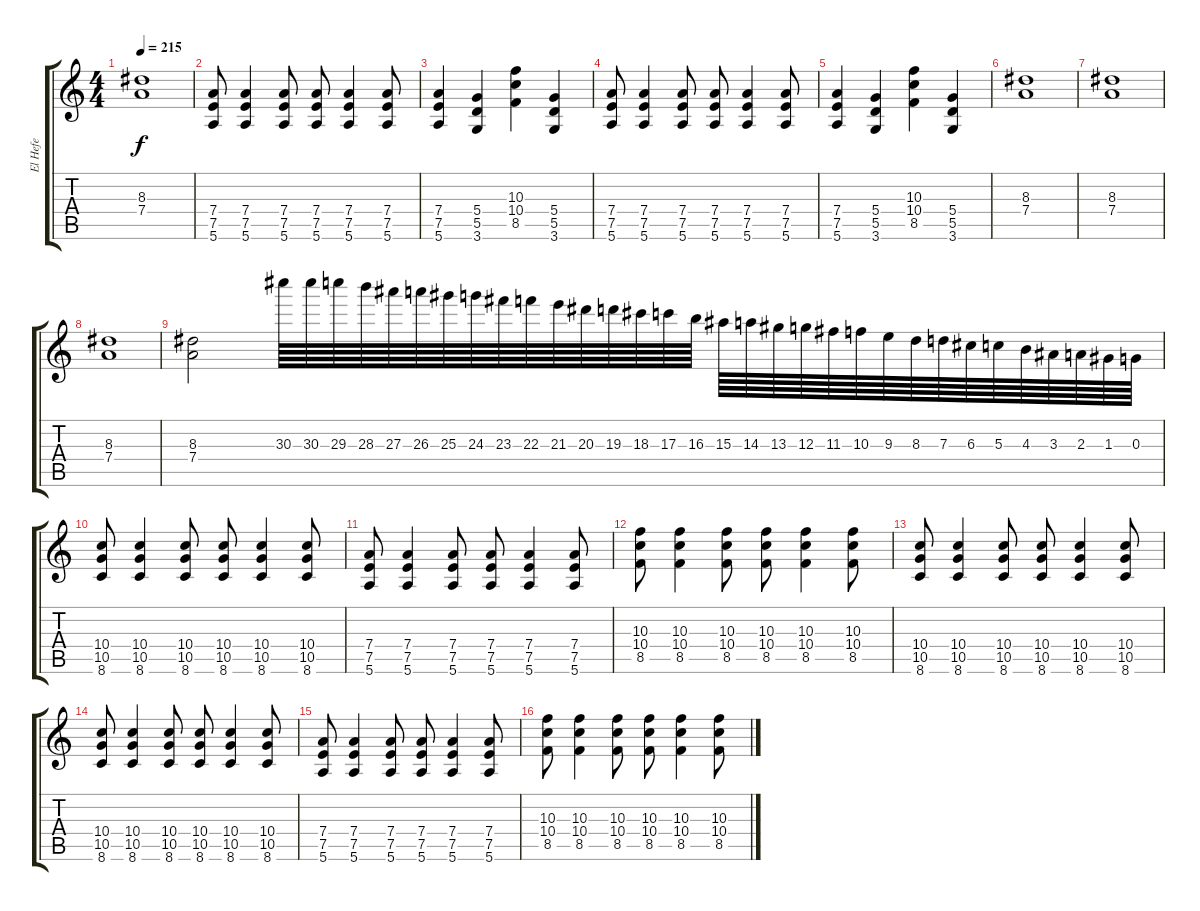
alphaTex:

\track ("El Hefe" "El Hefe") {instrument overdrivenguitar}
\staff {score tabs}
\tuning (E4 B3 G3 D3 A2 E2) {hide}
\ts (4 4)
\tempo 215
\clef g2
\ks c
(8.3 7.4).1{dy f} |
(7.4 7.5 5.6).8 (7.4 7.5 5.6).4 (7.4 7.5 5.6).8 (7.4 7.5 5.6).8 (7.4 7.5 5.6).4 (7.4 7.5 5.6).8 |
(7.4 7.5 5.6).4 (5.4 5.5 3.6).4 (10.3 10.4 8.5).4 (5.4 5.5 3.6).4 |
(7.4 7.5 5.6).8 (7.4 7.5 5.6).4 (7.4 7.5 5.6).8 (7.4 7.5 5.6).8 (7.4 7.5 5.6).4 (7.4 7.5 5.6).8 |
(7.4 7.5 5.6).4 (5.4 5.5 3.6).4 (10.3 10.4 8.5).4 (5.4 5.5 3.6).4 |
(8.3 7.4).1 |
(8.3 7.4).1 |
(8.3 7.4).1 |
(8.3 7.4).2 30.3.64 30.3.64 29.3.64 28.3.64 27.3.64 26.3.64 25.3.64 24.3.64 23.3.64 22.3.64 21.3.64 20.3.64 19.3.64 18.3.64 17.3.64 16.3.64 15.3.64 14.3.64 13.3.64 12.3.64 11.3.64 10.3.64 9.3.64 8.3.64 7.3.64 6.3.64 5.3.64 4.3.64 3.3.64 2.3.64 1.3.64 0.3.64 |
(10.4 10.5 8.6).8 (10.4 10.5 8.6).4 (10.4 10.5 8.6).8 (10.4 10.5 8.6).8 (10.4 10.5 8.6).4 (10.4 10.5 8.6).8 |
(7.4 7.5 5.6).8 (7.4 7.5 5.6).4 (7.4 7.5 5.6).8 (7.4 7.5 5.6).8 (7.4 7.5 5.6).4 (7.4 7.5 5.6).8 |
(10.3 10.4 8.5).8 (10.3 10.4 8.5).4 (10.3 10.4 8.5).8 (10.3 10.4 8.5).8 (10.3 10.4 8.5).4 (10.3 10.4 8.5).8 |
(10.4 10.5 8.6).8 (10.4 10.5 8.6).4 (10.4 10.5 8.6).8 (10.4 10.5 8.6).8 (10.4 10.5 8.6).4 (10.4 10.5 8.6).8 |
(10.4 10.5 8.6).8 (10.4 10.5 8.6).4 (10.4 10.5 8.6).8 (10.4 10.5 8.6).8 (10.4 10.5 8.6).4 (10.4 10.5 8.6).8 |
(7.4 7.5 5.6).8 (7.4 7.5 5.6).4 (7.4 7.5 5.6).8 (7.4 7.5 5.6).8 (7.4 7.5 5.6).4 (7.4 7.5 5.6).8 |
(10.3 10.4 8.5).8 (10.3 10.4 8.5).4 (10.3 10.4 8.5).8 (10.3 10.4 8.5).8 (10.3 10.4 8.5).4 (10.3 10.4 8.5).8
